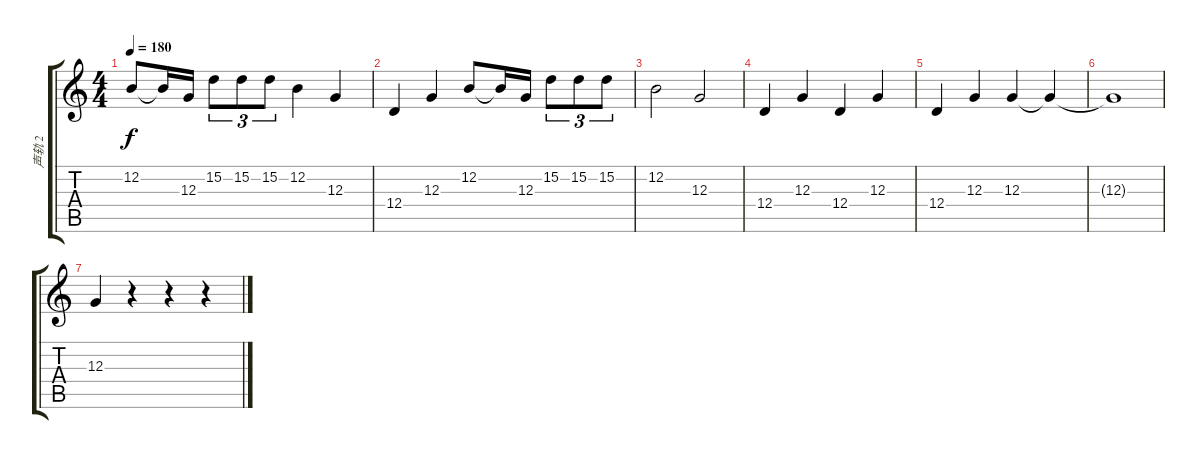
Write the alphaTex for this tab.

\track ("声轨 2" "声轨 2") {instrument tenorsax}
\staff {score tabs}
\tuning (E4 B3 G3 D3 A2 E2) {hide}
\ts (4 4)
\tempo 180
\clef g2
\ks c
12.2.8{dy f} 12.2{t}.16 12.3.16 15.2.8{tu (3 2)} 15.2.8{tu (3 2)} 15.2.8{tu (3 2)} 12.2.4 12.3.4 |
12.4.4 12.3.4 12.2.8 12.2{t}.16 12.3.16 15.2.8{tu (3 2)} 15.2.8{tu (3 2)} 15.2.8{tu (3 2)} |
12.2.2 12.3.2 |
12.4.4 12.3.4 12.4.4 12.3.4 |
12.4.4 12.3.4 12.3.4 12.3{t}.4 |
12.3{t}.1 |
12.3.4 r.4 r.4 r.4
